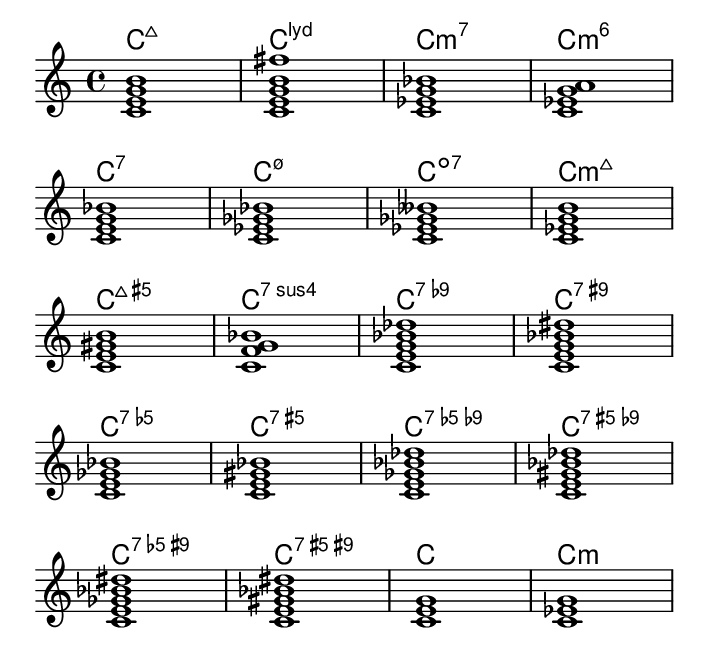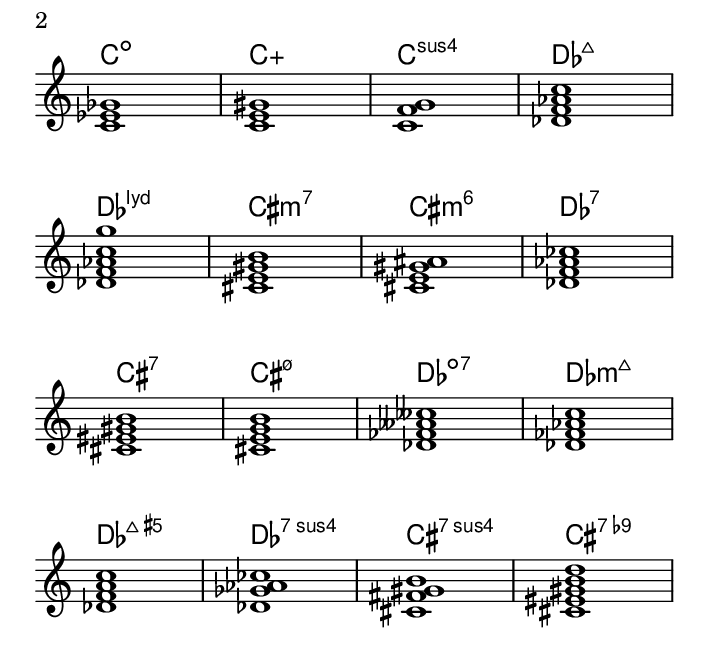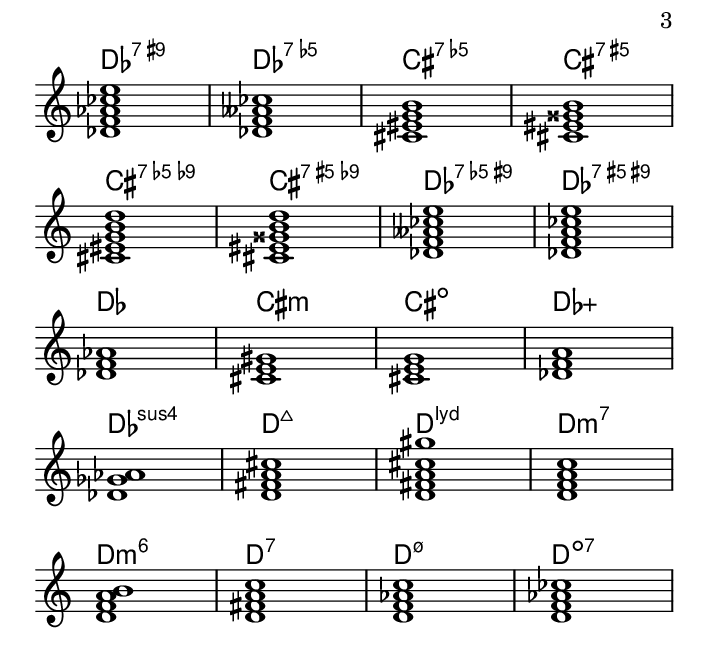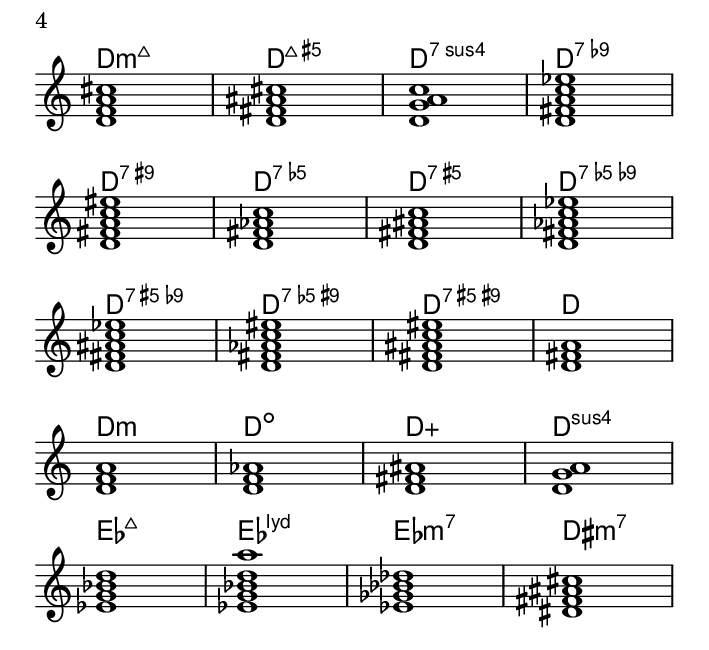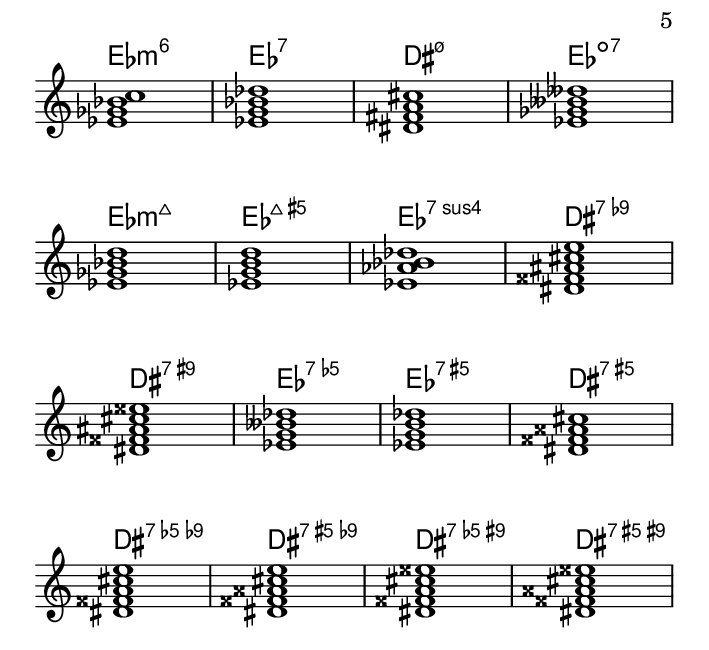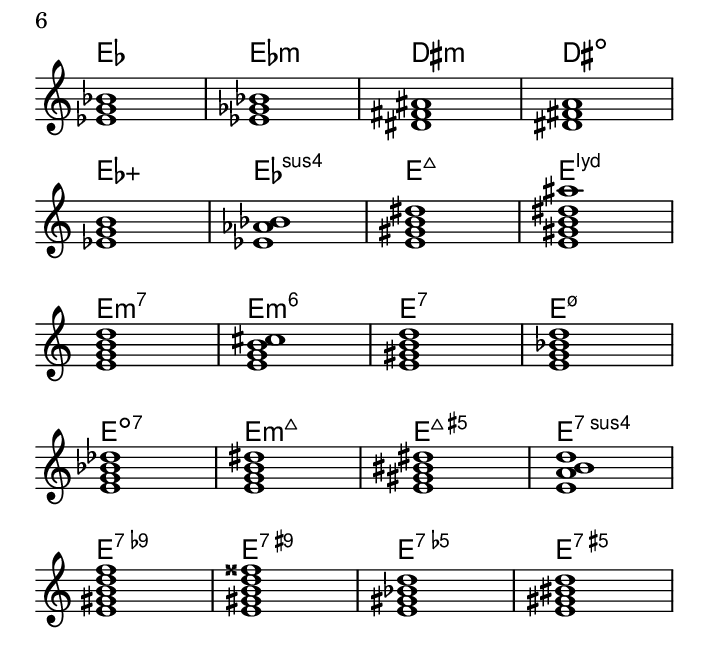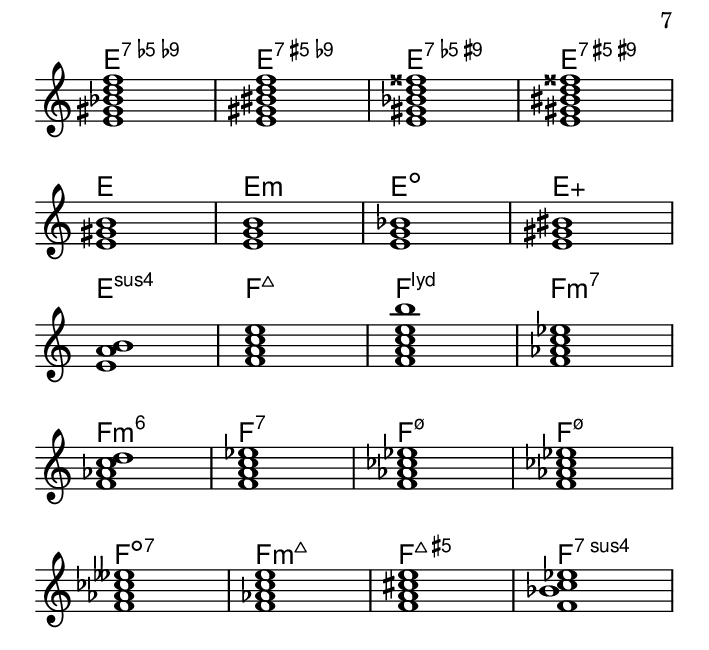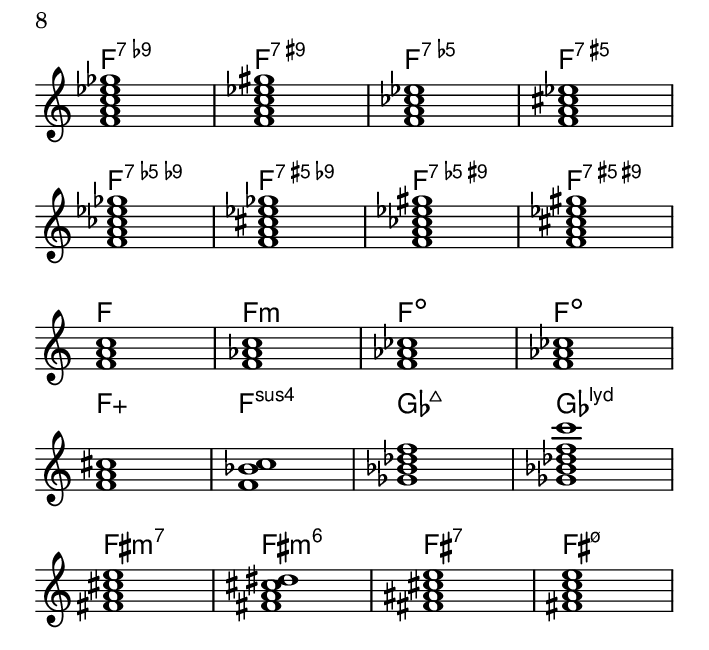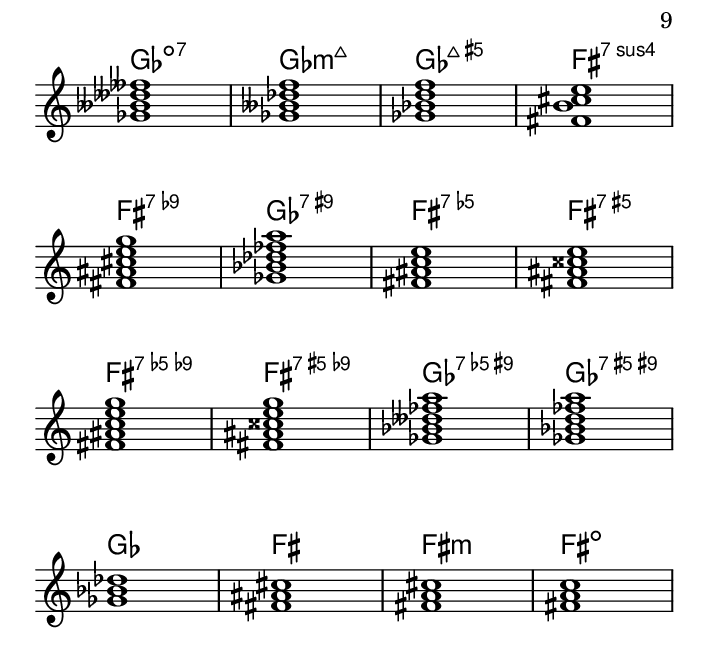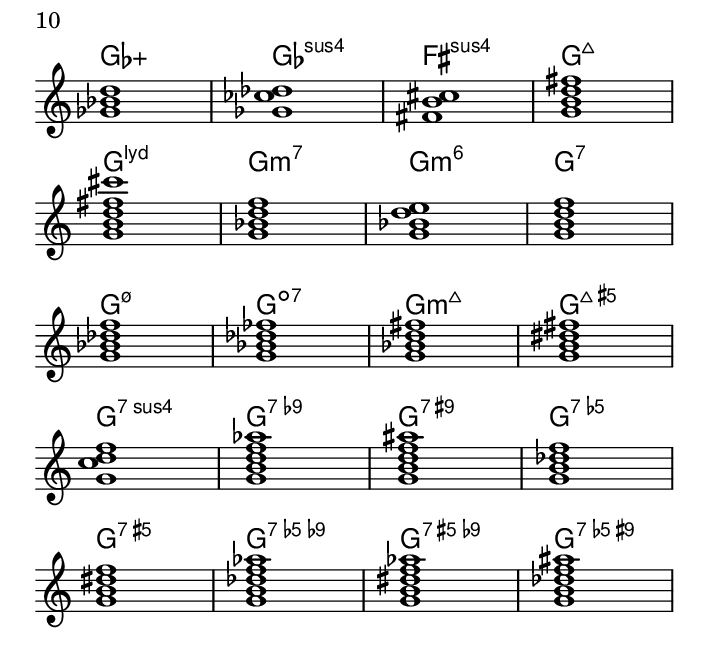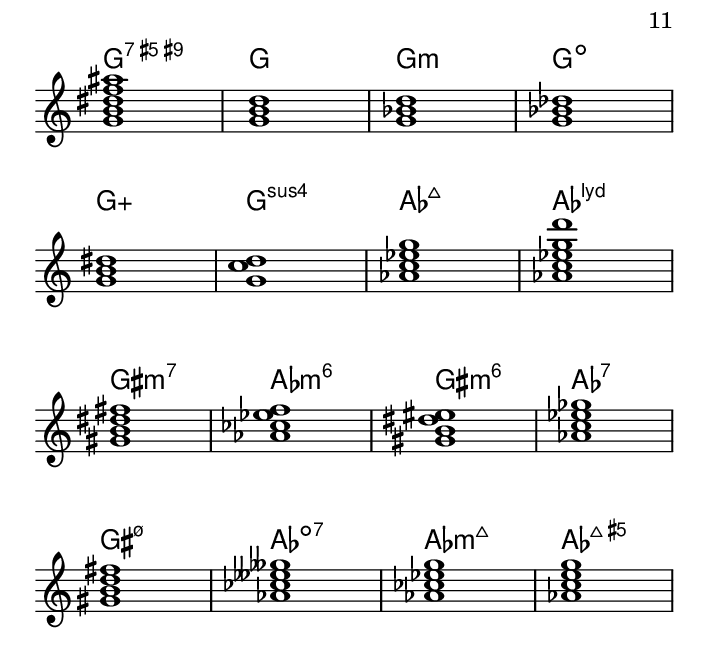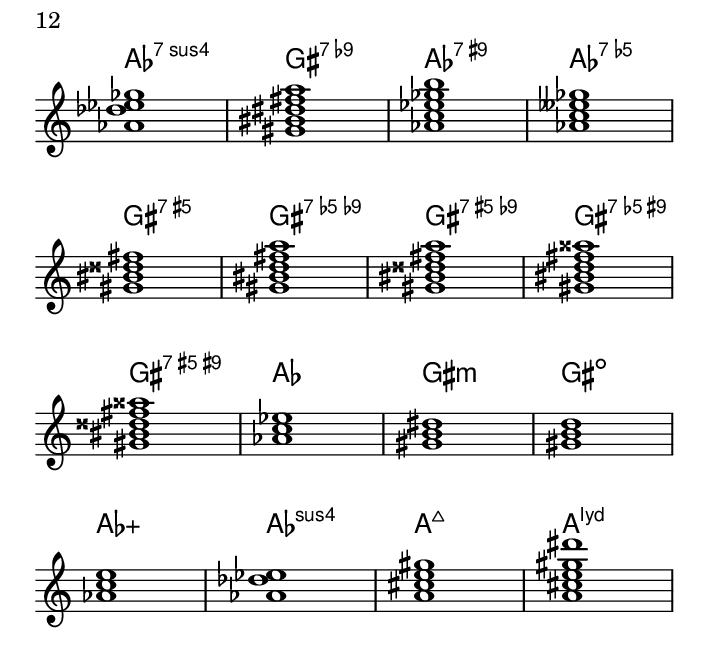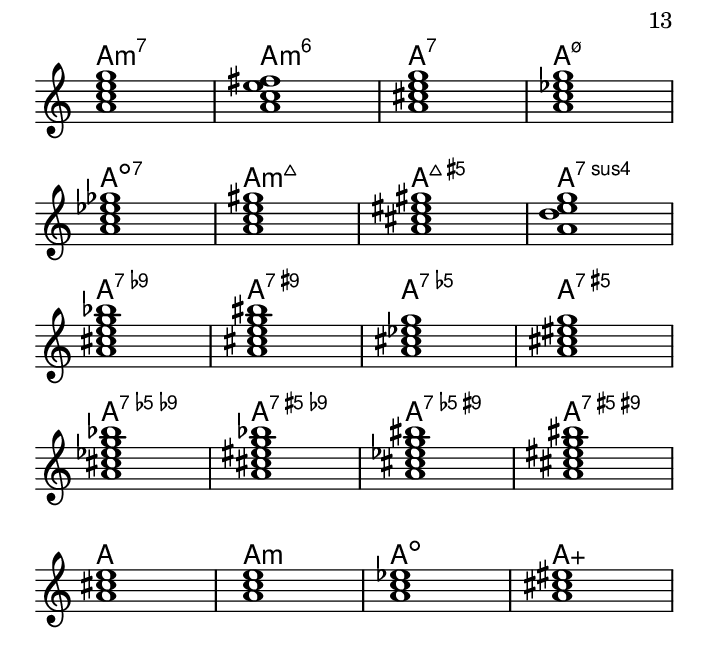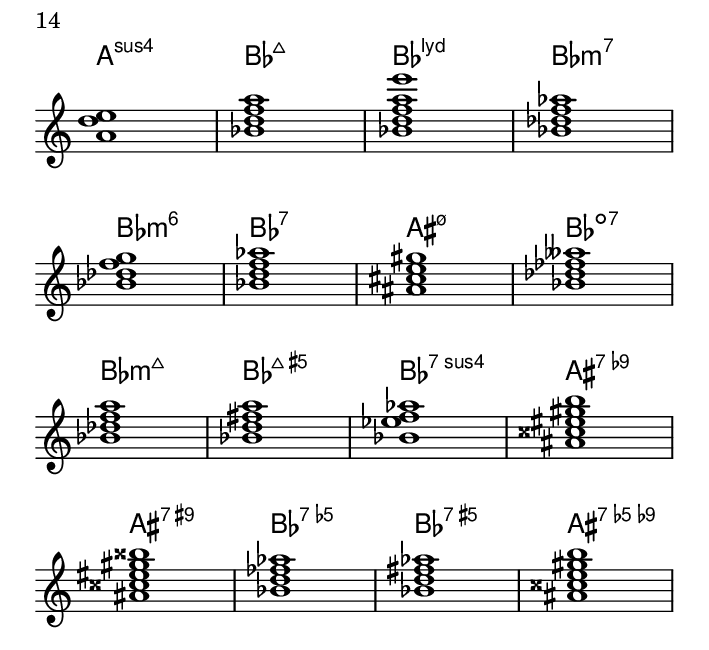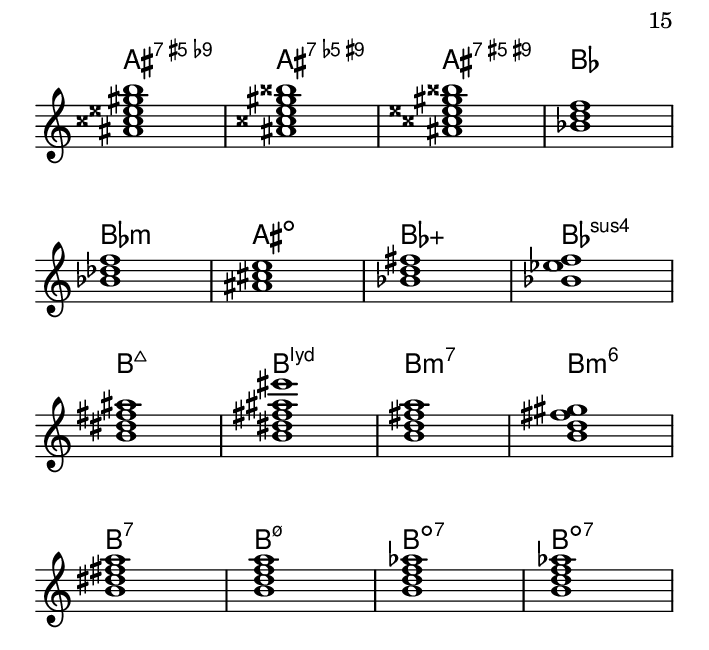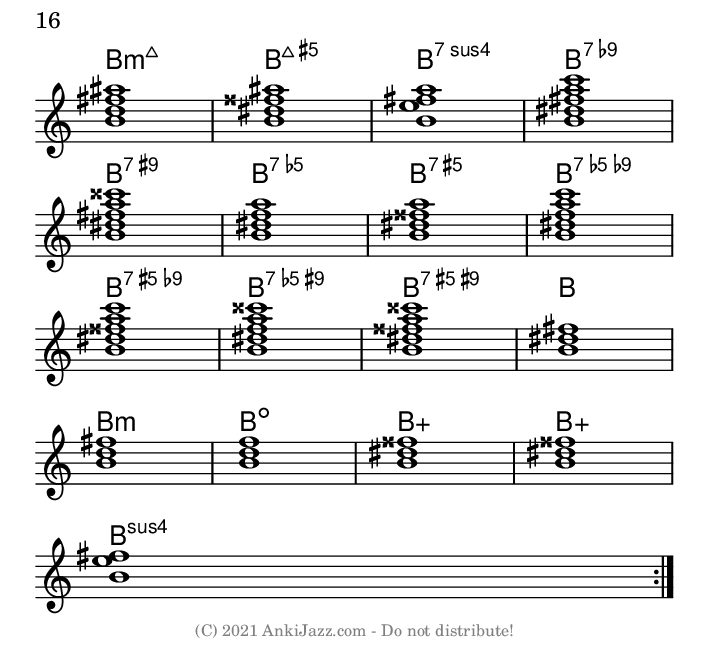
\version "2.20.0"

\include "english.ly"

#(set! paper-alist (cons '("anki-png" . (cons (* 120 mm) (* 110 mm))) paper-alist))
#(set-default-paper-size "anki-png")

\header {
%  title = \markup{ \small { "${title}" }}
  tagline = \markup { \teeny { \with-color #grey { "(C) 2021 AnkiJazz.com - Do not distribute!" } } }
}

chordmusic = {
  \chordmode {
    \repeat volta 2 {




c1:maj7
c1:maj7.11+
c1:m7
c1:m6
\break
c1:7
c1:m7.5-
c1:dim7
c1:m7+
\break
c1:maj7.5+
c1:7sus4
c1:7.9-
c1:7.9+
\break
c1:7.5-
c1:7.5+
c1:7.5-9-
c1:7.5+9-
\break
c1:7.5-9+
c1:7.5+9+
c1:
c1:m
\break
c1:dim
c1:aug
c1:sus4
df1:maj7
\break
df1:maj7.11+
cs1:m7
cs1:m6
df1:7
\break
cs1:7
cs1:m7.5-
df1:dim7
df1:m7+
\break
df1:maj7.5+
df1:7sus4
cs1:7sus4
cs1:7.9-
\break
df1:7.9+
df1:7.5-
cs1:7.5-
cs1:7.5+
\break
cs1:7.5-9-
cs1:7.5+9-
df1:7.5-9+
df1:7.5+9+
\break
df1:
cs1:m
cs1:dim
df1:aug
\break
df1:sus4
d1:maj7
d1:maj7.11+
d1:m7
\break
d1:m6
d1:7
d1:m7.5-
d1:dim7
\break
d1:m7+
d1:maj7.5+
d1:7sus4
d1:7.9-
\break
d1:7.9+
d1:7.5-
d1:7.5+
d1:7.5-9-
\break
d1:7.5+9-
d1:7.5-9+
d1:7.5+9+
d1:
\break
d1:m
d1:dim
d1:aug
d1:sus4
\break
ef1:maj7
ef1:maj7.11+
ef1:m7
ds1:m7
\break
ef1:m6
ef1:7
ds1:m7.5-
ef1:dim7
\break
ef1:m7+
ef1:maj7.5+
ef1:7sus4
ds1:7.9-
\break
ds1:7.9+
ef1:7.5-
ef1:7.5+
ds1:7.5+
\break
ds1:7.5-9-
ds1:7.5+9-
ds1:7.5-9+
ds1:7.5+9+
\break
ef1:
ef1:m
ds1:m
ds1:dim
\break
ef1:aug
ef1:sus4
e1:maj7
e1:maj7.11+
\break
e1:m7
e1:m6
e1:7
e1:m7.5-
\break
e1:dim7
e1:m7+
e1:maj7.5+
e1:7sus4
\break
e1:7.9-
e1:7.9+
e1:7.5-
e1:7.5+
\break
e1:7.5-9-
e1:7.5+9-
e1:7.5-9+
e1:7.5+9+
\break
e1:
e1:m
e1:dim
e1:aug
\break
e1:sus4
f1:maj7
f1:maj7.11+
f1:m7
\break
f1:m6
f1:7
f1:m7.5-
f1:m7.5-
\break
f1:dim7
f1:m7+
f1:maj7.5+
f1:7sus4
\break
f1:7.9-
f1:7.9+
f1:7.5-
f1:7.5+
\break
f1:7.5-9-
f1:7.5+9-
f1:7.5-9+
f1:7.5+9+
\break
f1:
f1:m
f1:dim
f1:dim
\break
f1:aug
f1:sus4
gf1:maj7
gf1:maj7.11+
\break
fs1:m7
fs1:m6
fs1:7
fs1:m7.5-
\break
gf1:dim7
gf1:m7+
gf1:maj7.5+
fs1:7sus4
\break
fs1:7.9-
gf1:7.9+
fs1:7.5-
fs1:7.5+
\break
fs1:7.5-9-
fs1:7.5+9-
gf1:7.5-9+
gf1:7.5+9+
\break
gf1:
fs1:
fs1:m
fs1:dim
\break
gf1:aug
gf1:sus4
fs1:sus4
g1:maj7
\break
g1:maj7.11+
g1:m7
g1:m6
g1:7
\break
g1:m7.5-
g1:dim7
g1:m7+
g1:maj7.5+
\break
g1:7sus4
g1:7.9-
g1:7.9+
g1:7.5-
\break
g1:7.5+
g1:7.5-9-
g1:7.5+9-
g1:7.5-9+
\break
g1:7.5+9+
g1:
g1:m
g1:dim
\break
g1:aug
g1:sus4
af1:maj7
af1:maj7.11+
\break
gs1:m7
af1:m6
gs1:m6
af1:7
\break
gs1:m7.5-
af1:dim7
af1:m7+
af1:maj7.5+
\break
af1:7sus4
gs1:7.9-
af1:7.9+
af1:7.5-
\break
gs1:7.5+
gs1:7.5-9-
gs1:7.5+9-
gs1:7.5-9+
\break
gs1:7.5+9+
af1:
gs1:m
gs1:dim
\break
af1:aug
af1:sus4
a1:maj7
a1:maj7.11+
\break
a1:m7
a1:m6
a1:7
a1:m7.5-
\break
a1:dim7
a1:m7+
a1:maj7.5+
a1:7sus4
\break
a1:7.9-
a1:7.9+
a1:7.5-
a1:7.5+
\break
a1:7.5-9-
a1:7.5+9-
a1:7.5-9+
a1:7.5+9+
\break
a1:
a1:m
a1:dim
a1:aug
\break
a1:sus4
bf1:maj7
bf1:maj7.11+
bf1:m7
\break
bf1:m6
bf1:7
as1:m7.5-
bf1:dim7
\break
bf1:m7+
bf1:maj7.5+
bf1:7sus4
as1:7.9-
\break
as1:7.9+
bf1:7.5-
bf1:7.5+
as1:7.5-9-
\break
as1:7.5+9-
as1:7.5-9+
as1:7.5+9+
bf1:
\break
bf1:m
as1:dim
bf1:aug
bf1:sus4
\break
b1:maj7
b1:maj7.11+
b1:m7
b1:m6
\break
b1:7
b1:m7.5-
b1:dim7
b1:dim7
\break
b1:m7+
b1:maj7.5+
b1:7sus4
b1:7.9-
\break
b1:7.9+
b1:7.5-
b1:7.5+
b1:7.5-9-
\break
b1:7.5+9-
b1:7.5-9+
b1:7.5+9+
b1:
\break
b1:m
b1:dim
b1:aug
b1:aug
\break
b1:sus4

      
%      a1:m7 d:m7 g:7 c:maj7 \break
%      a1:m7 d:m7 g:7 c:maj7 \break
%      a1:m7 d:m7 g:7 c:maj7 \break
%      a1:m7 d:m7 g:7 c:maj7 \break
    }
  } 
}

\score {
  <<
%    \new ChordNames \with {
%      \override BarLine.bar-extent = #'(-2 . 4)
%      \consists "Bar_engraver"
%    }
%    \chordmusic
    \new ChordNames {
      \chordmusic
    }
    {
      \chordmusic
    }
    
  >>
  \layout {
%    \context { 
%      \Staff \omit TimeSignature
%    }
    \context { 
     \Score \omit BarNumber
    }
%    \context {
%      \Score
%       proportionalNotationDuration = #(ly:make-moment 1 8)
%    }
    indent = 0.0
  }
}